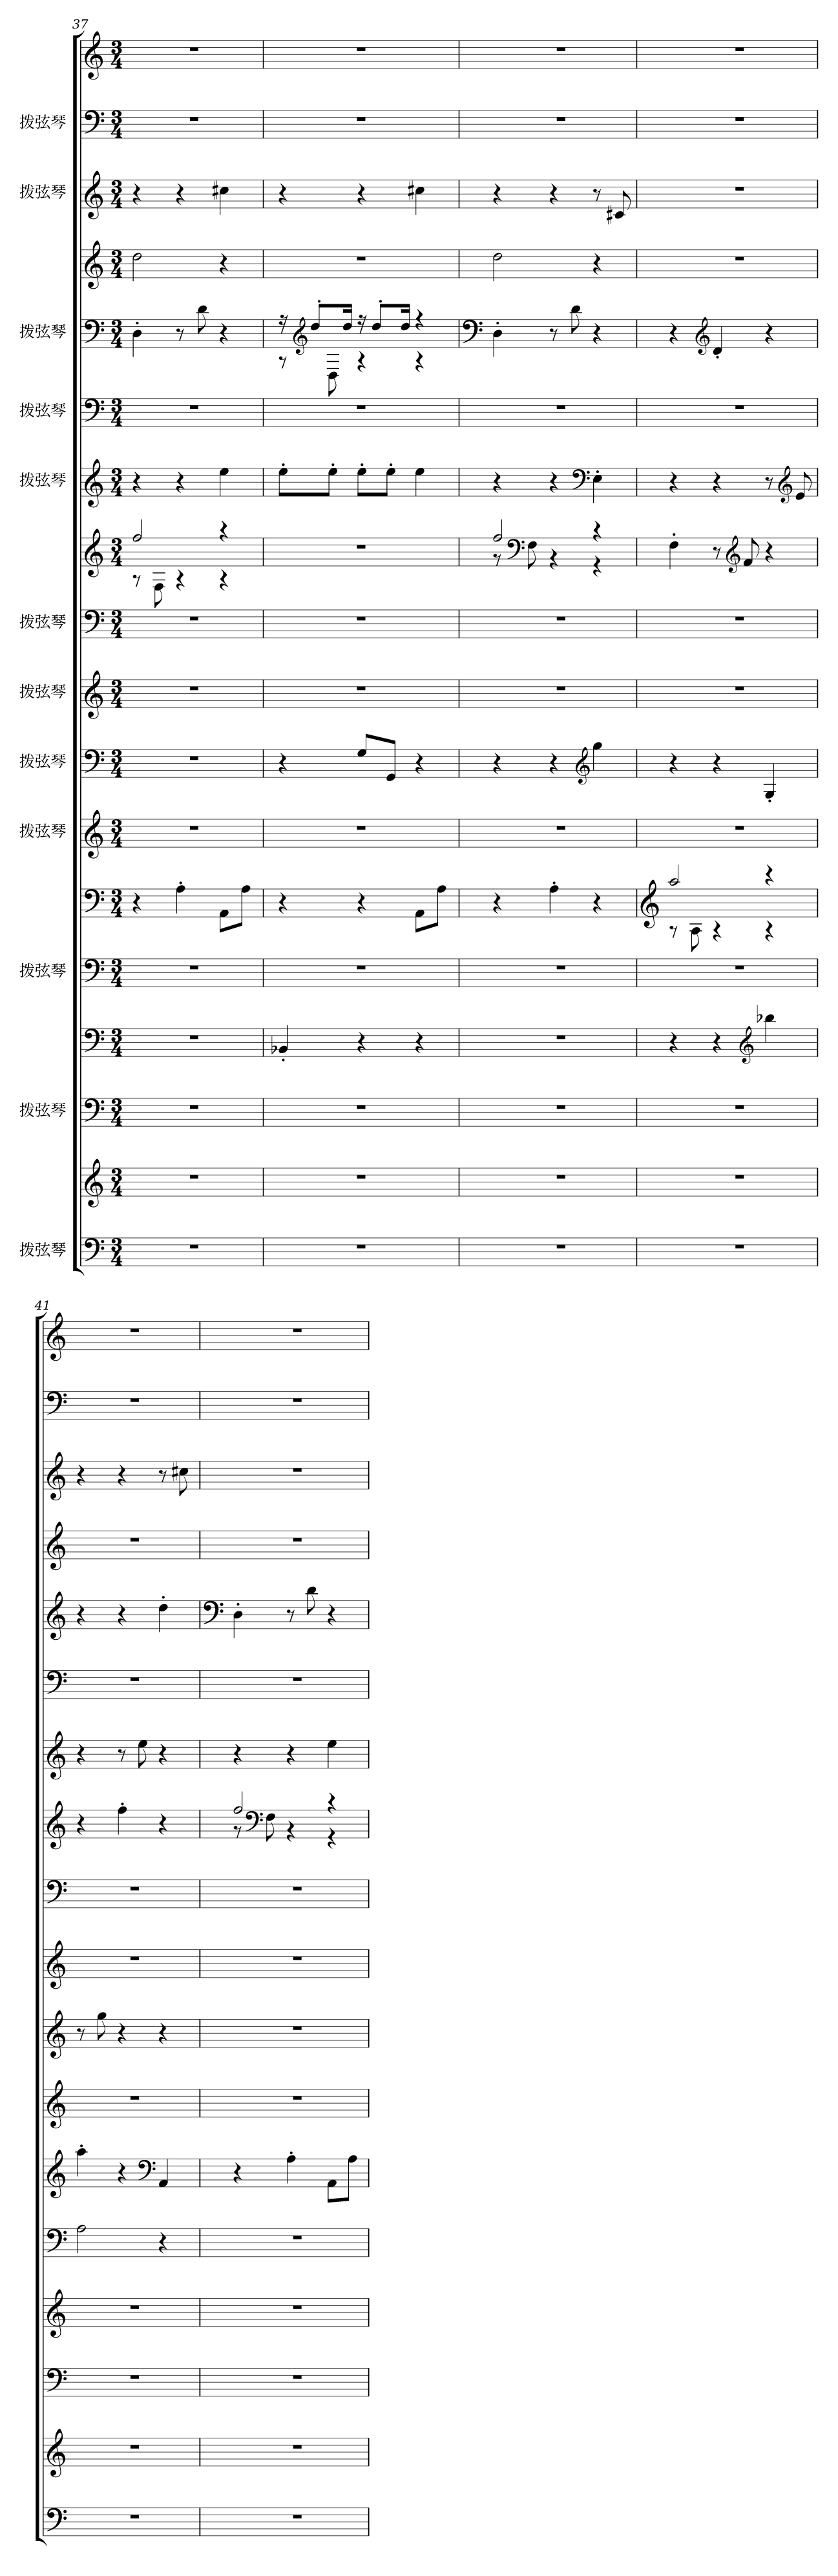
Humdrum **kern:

**kern	**kern	**kern	**kern	**kern	**kern	**kern	**kern	**kern	**kern	**kern	**kern	**kern	**kern	**kern	**kern	**kern	**kern
*part12	*part12	*part11	*part11	*part10	*part10	*part9	*part8	*part7	*part6	*part6	*part5	*part4	*part3	*part3	*part2	*part1	*part1
*staff18	*staff17	*staff16	*staff15	*staff14	*staff13	*staff12	*staff11	*staff10	*staff9	*staff8	*staff7	*staff6	*staff5	*staff4	*staff3	*staff2	*staff1
*I"拨弦琴	*	*I"拨弦琴	*	*I"拨弦琴	*	*I"拨弦琴	*I"拨弦琴	*I"拨弦琴	*I"拨弦琴	*	*I"拨弦琴	*I"拨弦琴	*I"拨弦琴	*	*I"拨弦琴	*I"拨弦琴	*
!!LO:PB:g=z
*clefF4	*clefG2	*clefF4	*clefF4	*clefF4	*clefF4	*clefG2	*clefF4	*clefG2	*clefF4	*clefG2	*clefG2	*clefF4	*clefF4	*clefG2	*clefG2	*clefF4	*clefG2
*k[]	*k[]	*k[]	*k[]	*k[]	*k[]	*k[]	*k[]	*k[]	*k[]	*k[]	*k[]	*k[]	*k[]	*k[]	*k[]	*k[]	*k[]
*M3/4	*M3/4	*M3/4	*M3/4	*M3/4	*M3/4	*M3/4	*M3/4	*M3/4	*M3/4	*M3/4	*M3/4	*M3/4	*M3/4	*M3/4	*M3/4	*M3/4	*M3/4
=37	=37	=37	=37	=37	=37	=37	=37	=37	=37	=37	=37	=37	=37	=37	=37	=37	=37
*	*	*	*	*	*	*	*	*	*	*^	*	*	*	*	*	*	*
2.r	2.r	2.r	2.r	2.r	4r	2.r	2.r	2.r	2.r	2ff/	8r	4r	2.r	4D'\	2dd\	4r	2.r	2.r
.	.	.	.	.	.	.	.	.	.	.	8F\	.	.	.	.	.	.	.
.	.	.	.	.	4A'\	.	.	.	.	.	4r	4r	.	8r	.	4r	.	.
.	.	.	.	.	.	.	.	.	.	.	.	.	.	8d\	.	.	.	.
.	.	.	.	.	8AA\L	.	.	.	.	4r	4r	4ee\	.	4r	4r	4cc#X\	.	.
.	.	.	.	.	8A\J	.	.	.	.	.	.	.	.	.	.	.	.	.
*	*	*	*	*	*	*	*	*	*	*v	*v	*	*	*	*	*	*	*
=38	=38	=38	=38	=38	=38	=38	=38	=38	=38	=38	=38	=38	=38	=38	=38	=38	=38
*	*	*	*	*	*	*	*	*	*	*	*	*	*^	*	*	*	*
2.r	2.r	2.r	4BB-X'/	2.r	4r	2.r	4r	2.r	2.r	2.r	8ee'\L	2.r	16r	8r	2.r	4r	2.r	2.r
*	*	*	*	*	*	*	*	*	*	*	*	*	*clefG2	*	*	*	*	*
.	.	.	.	.	.	.	.	.	.	.	.	.	8dd'/L	.	.	.	.	.
.	.	.	.	.	.	.	.	.	.	.	8ee'\J	.	.	8D\	.	.	.	.
.	.	.	.	.	.	.	.	.	.	.	.	.	16dd/Jk	.	.	.	.	.
.	.	.	4r	.	4r	.	8G/L	.	.	.	8ee'\L	.	16r	4r	.	4r	.	.
.	.	.	.	.	.	.	.	.	.	.	.	.	8dd'/L	.	.	.	.	.
.	.	.	.	.	.	.	8GG/J	.	.	.	8ee'\J	.	.	.	.	.	.	.
.	.	.	.	.	.	.	.	.	.	.	.	.	16dd/Jk	.	.	.	.	.
.	.	.	4r	.	8AA\L	.	4r	.	.	.	4ee\	.	4r	4r	.	4cc#X\	.	.
.	.	.	.	.	8A\J	.	.	.	.	.	.	.	.	.	.	.	.	.
*	*	*	*	*	*	*	*	*	*	*	*	*	*v	*v	*	*	*	*
=39	=39	=39	=39	=39	=39	=39	=39	=39	=39	=39	=39	=39	=39	=39	=39	=39	=39
*	*	*	*	*	*	*	*	*	*	*	*	*	*clefF4	*	*	*	*
*	*	*	*	*	*	*	*	*	*	*^	*	*	*	*	*	*	*
2.r	2.r	2.r	2.r	2.r	4r	2.r	4r	2.r	2.r	2ff/	8r	4r	2.r	4D'\	2dd\	4r	2.r	2.r
*	*	*	*	*	*	*	*	*	*	*clefF4	*	*	*	*	*	*	*	*
.	.	.	.	.	.	.	.	.	.	.	8F\	.	.	.	.	.	.	.
.	.	.	.	.	4A'\	.	4r	.	.	.	4r	4r	.	8r	.	4r	.	.
.	.	.	.	.	.	.	.	.	.	.	.	.	.	8d\	.	.	.	.
*	*	*	*	*	*	*	*clefG2	*	*	*	*	*clefF4	*	*	*	*	*	*
.	.	.	.	.	4r	.	4gg\	.	.	4r	4r	4E'\	.	4r	4r	8r	.	.
.	.	.	.	.	.	.	.	.	.	.	.	.	.	.	.	8c#X/	.	.
*	*	*	*	*	*	*	*	*	*	*v	*v	*	*	*	*	*	*	*
!!LO:PB:g=z
=40	=40	=40	=40	=40	=40	=40	=40	=40	=40	=40	=40	=40	=40	=40	=40	=40	=40
*	*	*	*	*	*clefG2	*	*	*	*	*	*	*	*	*	*	*	*
*	*	*	*	*	*^	*	*	*	*	*	*	*	*	*	*	*	*
2.r	2.r	2.r	4r	2.r	2aa/	8r	2.r	4r	2.r	2.r	4F'\	4r	2.r	4r	2.r	2.r	2.r	2.r
.	.	.	.	.	.	8A\	.	.	.	.	.	.	.	.	.	.	.	.
*	*	*	*	*	*	*	*	*	*	*	*	*	*	*clefG2	*	*	*	*
.	.	.	4r	.	.	4r	.	4r	.	.	8r	4r	.	4d'/	.	.	.	.
*	*	*	*	*	*	*	*	*	*	*	*clefG2	*	*	*	*	*	*	*
.	.	.	.	.	.	.	.	.	.	.	8f/	.	.	.	.	.	.	.
*	*	*	*clefG2	*	*	*	*	*	*	*	*	*	*	*	*	*	*	*
.	.	.	4bb-X\	.	4r	4r	.	4G'/	.	.	4r	8r	.	4r	.	.	.	.
*	*	*	*	*	*	*	*	*	*	*	*	*clefG2	*	*	*	*	*	*
.	.	.	.	.	.	.	.	.	.	.	.	8e/	.	.	.	.	.	.
*	*	*	*	*	*v	*v	*	*	*	*	*	*	*	*	*	*	*	*
=41	=41	=41	=41	=41	=41	=41	=41	=41	=41	=41	=41	=41	=41	=41	=41	=41	=41
2.r	2.r	2.r	2.r	2A\	4aa'\	2.r	8r	2.r	2.r	4r	4r	2.r	4r	2.r	4r	2.r	2.r
.	.	.	.	.	.	.	8gg\	.	.	.	.	.	.	.	.	.	.
.	.	.	.	.	4r	.	4r	.	.	4ff'\	8r	.	4r	.	4r	.	.
.	.	.	.	.	.	.	.	.	.	.	8ee\	.	.	.	.	.	.
*	*	*	*	*	*clefF4	*	*	*	*	*	*	*	*	*	*	*	*
.	.	.	.	4r	4AA/	.	4r	.	.	4r	4r	.	4dd'\	.	8r	.	.
.	.	.	.	.	.	.	.	.	.	.	.	.	.	.	8cc#X\	.	.
=42	=42	=42	=42	=42	=42	=42	=42	=42	=42	=42	=42	=42	=42	=42	=42	=42	=42
*	*	*	*	*	*	*	*	*	*	*	*	*	*clefF4	*	*	*	*
*	*	*	*	*	*	*	*	*	*	*^	*	*	*	*	*	*	*
2.r	2.r	2.r	2.r	2.r	4r	2.r	2.r	2.r	2.r	2ff/	8r	4r	2.r	4D'\	2.r	2.r	2.r	2.r
*	*	*	*	*	*	*	*	*	*	*clefF4	*	*	*	*	*	*	*	*
.	.	.	.	.	.	.	.	.	.	.	8F\	.	.	.	.	.	.	.
.	.	.	.	.	4A'\	.	.	.	.	.	4r	4r	.	8r	.	.	.	.
.	.	.	.	.	.	.	.	.	.	.	.	.	.	8d\	.	.	.	.
.	.	.	.	.	8AA\L	.	.	.	.	4r	4r	4ee\	.	4r	.	.	.	.
.	.	.	.	.	8A\J	.	.	.	.	.	.	.	.	.	.	.	.	.
*	*	*	*	*	*	*	*	*	*	*v	*v	*	*	*	*	*	*	*
=	=	=	=	=	=	=	=	=	=	=	=	=	=	=	=	=	=
*-	*-	*-	*-	*-	*-	*-	*-	*-	*-	*-	*-	*-	*-	*-	*-	*-	*-
